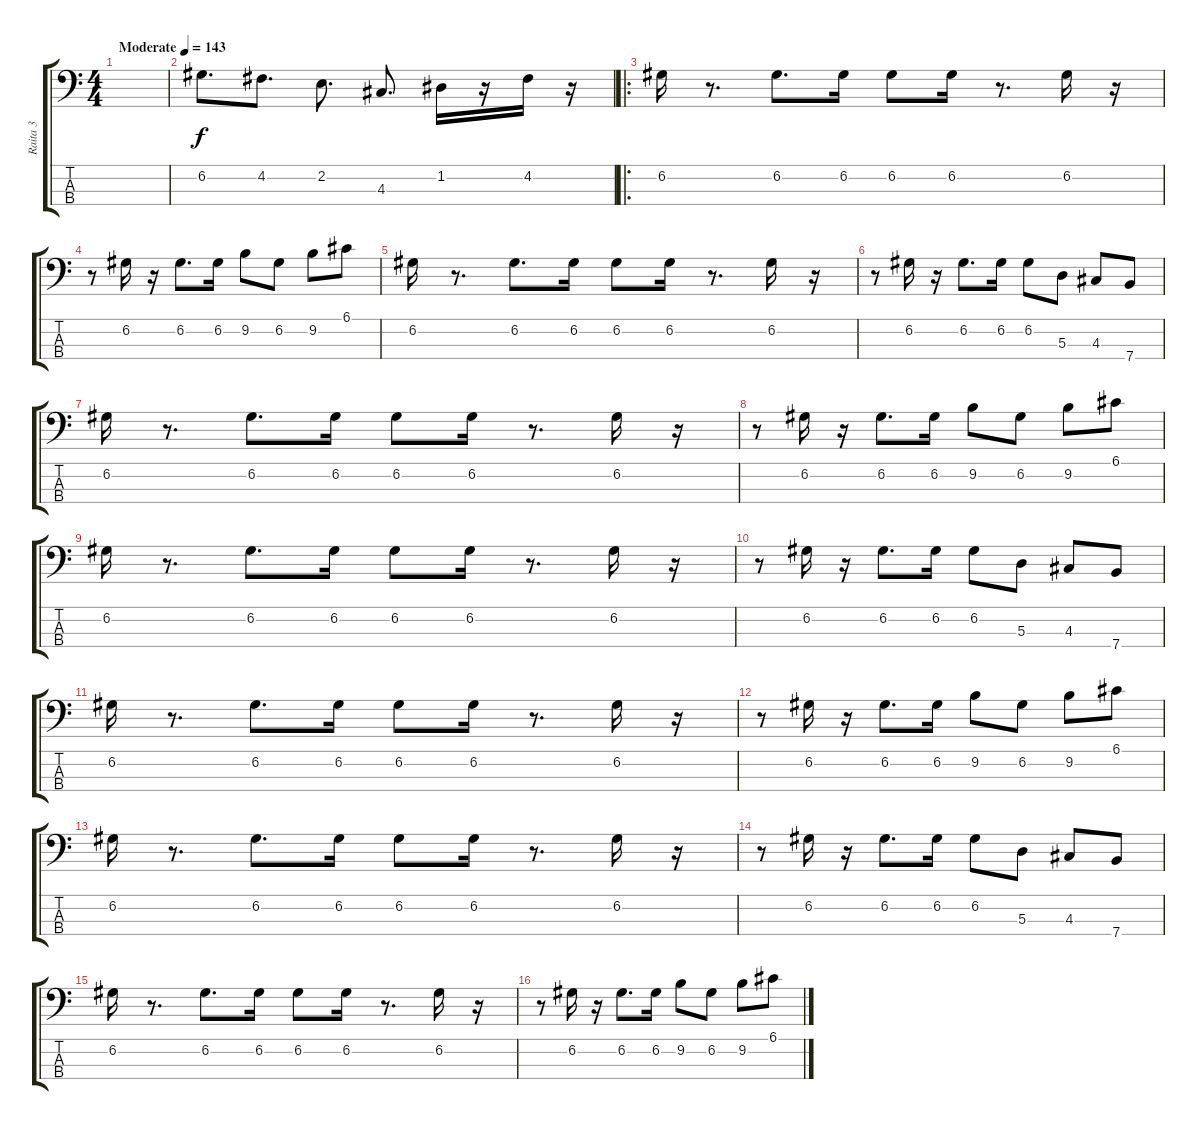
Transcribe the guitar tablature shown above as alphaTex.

\track ("Raita 3" "Raita 3") {instrument electricbassfinger}
\staff {score tabs}
\tuning (G2 D2 A1 E1) {hide}
\ts (4 4)
\tempo (143 "Moderate")
\clef f4
\ks c
|
6.2.8{d} 4.2.8{d} 2.2.8{d} 4.3.8{d} 1.2.16{dy f} r.16 4.2.16 r.16 |
\ro
6.2.16 r.8{d} 6.2.8{d} 6.2.16 6.2.8 6.2.16 r.8{d} 6.2.16 r.16 |
r.8 6.2.16 r.16 6.2.8{d} 6.2.16 9.2.8 6.2.8 9.2.8 6.1.8 |
6.2.16 r.8{d} 6.2.8{d} 6.2.16 6.2.8 6.2.16 r.8{d} 6.2.16 r.16 |
r.8 6.2.16 r.16 6.2.8{d} 6.2.16 6.2.8 5.3.8 4.3.8 7.4.8 |
6.2.16 r.8{d} 6.2.8{d} 6.2.16 6.2.8 6.2.16 r.8{d} 6.2.16 r.16 |
r.8 6.2.16 r.16 6.2.8{d} 6.2.16 9.2.8 6.2.8 9.2.8 6.1.8 |
6.2.16 r.8{d} 6.2.8{d} 6.2.16 6.2.8 6.2.16 r.8{d} 6.2.16 r.16 |
r.8 6.2.16 r.16 6.2.8{d} 6.2.16 6.2.8 5.3.8 4.3.8 7.4.8 |
6.2.16 r.8{d} 6.2.8{d} 6.2.16 6.2.8 6.2.16 r.8{d} 6.2.16 r.16 |
r.8 6.2.16 r.16 6.2.8{d} 6.2.16 9.2.8 6.2.8 9.2.8 6.1.8 |
6.2.16 r.8{d} 6.2.8{d} 6.2.16 6.2.8 6.2.16 r.8{d} 6.2.16 r.16 |
r.8 6.2.16 r.16 6.2.8{d} 6.2.16 6.2.8 5.3.8 4.3.8 7.4.8 |
6.2.16 r.8{d} 6.2.8{d} 6.2.16 6.2.8 6.2.16 r.8{d} 6.2.16 r.16 |
r.8 6.2.16 r.16 6.2.8{d} 6.2.16 9.2.8 6.2.8 9.2.8 6.1.8
